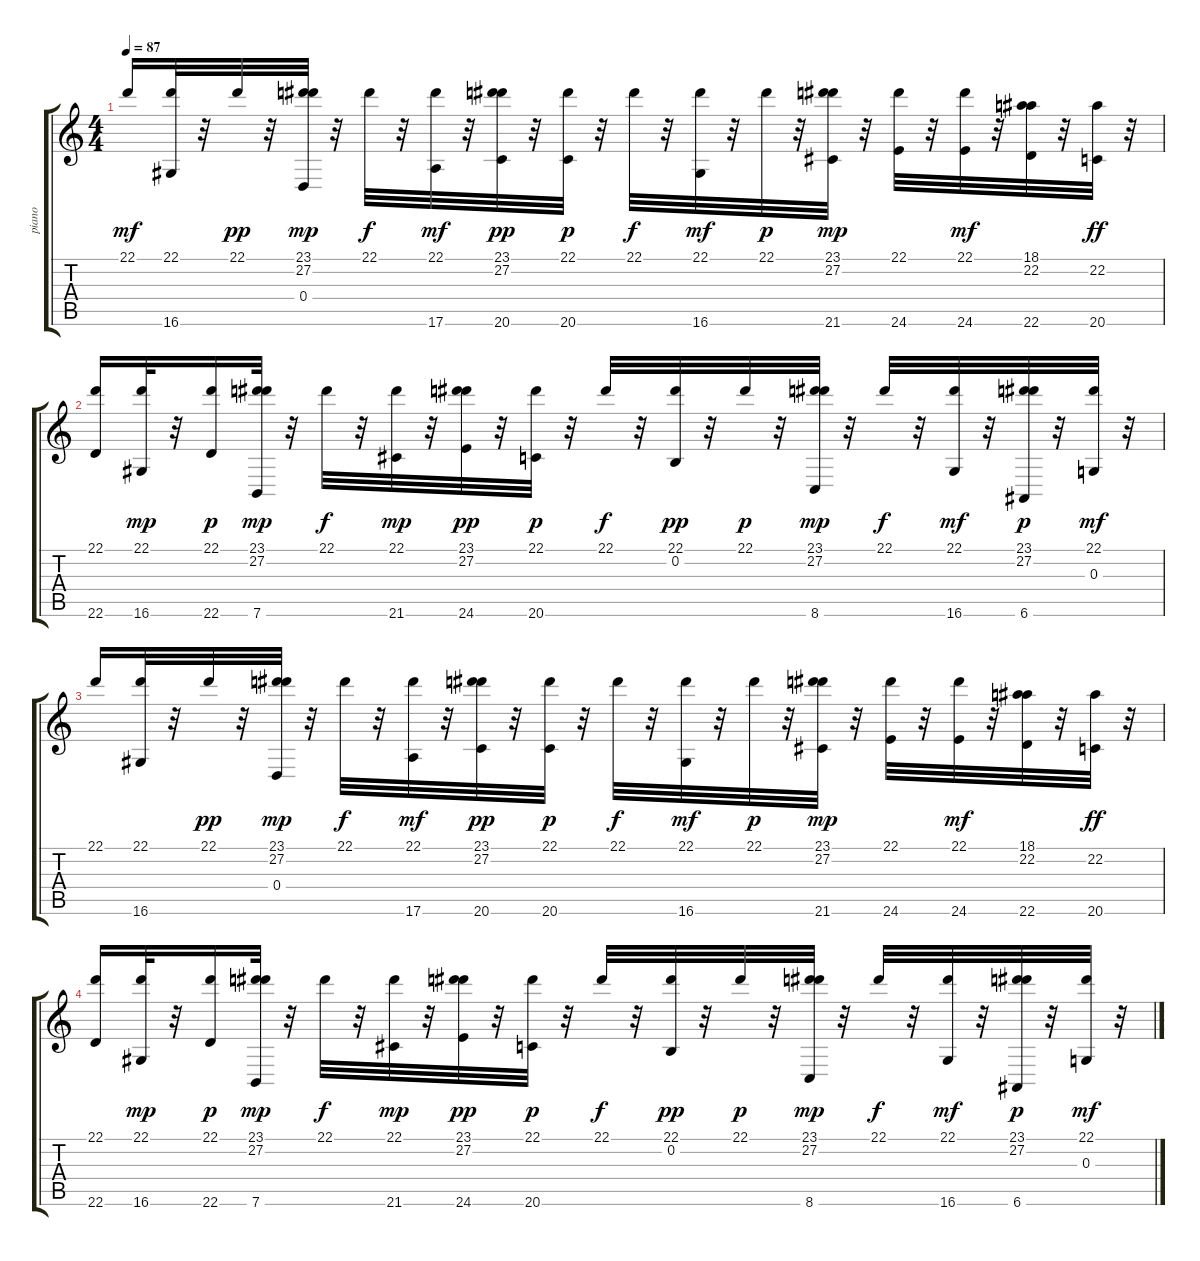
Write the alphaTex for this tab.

\track ("piano" "piano") {instrument acousticgrandpiano}
\staff {score tabs}
\tuning (E4 B3 G3 D3 A2 E2) {hide}
\ts (4 4)
\tempo 87
\clef g2
\ks c
22.1.16{dy mf} (22.1 16.6).32 r.32 22.1.32{dy pp} r.32 (23.1 27.2 0.4).32{dy mp} r.32 22.1.32{dy f} r.32 (22.1 17.6).32{dy mf} r.32 (23.1 27.2 20.6).32{dy pp} r.32 (22.1 20.6).32{dy p} r.32 22.1.32{dy f} r.32 (22.1 16.6).32{dy mf} r.32 22.1.32{dy p} r.32 (23.1 27.2 21.6).32{dy mp} r.32 (22.1 24.6).32 r.32 (22.1 24.6).32{dy mf} r.32 (18.1 22.2 22.6).32 r.32 (22.2 20.6).32{dy ff} r.32 |
(22.1 22.6).16 (22.1 16.6).32{dy mp} r.32 (22.1 22.6).16{dy p} (23.1 27.2 7.6).32{dy mp} r.32 22.1.32{dy f} r.32 (22.1 21.6).32{dy mp} r.32 (23.1 27.2 24.6).32{dy pp} r.32 (22.1 20.6).32{dy p} r.32 22.1.32{dy f} r.32 (22.1 0.2).32{dy pp} r.32 22.1.32{dy p} r.32 (23.1 27.2 8.6).32{dy mp} r.32 22.1.32{dy f} r.32 (22.1 16.6).32{dy mf} r.32 (23.1 27.2 6.6).32{dy p} r.32 (22.1 0.3).32{dy mf} r.32 |
22.1.16 (22.1 16.6).32 r.32 22.1.32{dy pp} r.32 (23.1 27.2 0.4).32{dy mp} r.32 22.1.32{dy f} r.32 (22.1 17.6).32{dy mf} r.32 (23.1 27.2 20.6).32{dy pp} r.32 (22.1 20.6).32{dy p} r.32 22.1.32{dy f} r.32 (22.1 16.6).32{dy mf} r.32 22.1.32{dy p} r.32 (23.1 27.2 21.6).32{dy mp} r.32 (22.1 24.6).32 r.32 (22.1 24.6).32{dy mf} r.32 (18.1 22.2 22.6).32 r.32 (22.2 20.6).32{dy ff} r.32 |
(22.1 22.6).16 (22.1 16.6).32{dy mp} r.32 (22.1 22.6).16{dy p} (23.1 27.2 7.6).32{dy mp} r.32 22.1.32{dy f} r.32 (22.1 21.6).32{dy mp} r.32 (23.1 27.2 24.6).32{dy pp} r.32 (22.1 20.6).32{dy p} r.32 22.1.32{dy f} r.32 (22.1 0.2).32{dy pp} r.32 22.1.32{dy p} r.32 (23.1 27.2 8.6).32{dy mp} r.32 22.1.32{dy f} r.32 (22.1 16.6).32{dy mf} r.32 (23.1 27.2 6.6).32{dy p} r.32 (22.1 0.3).32{dy mf} r.32
